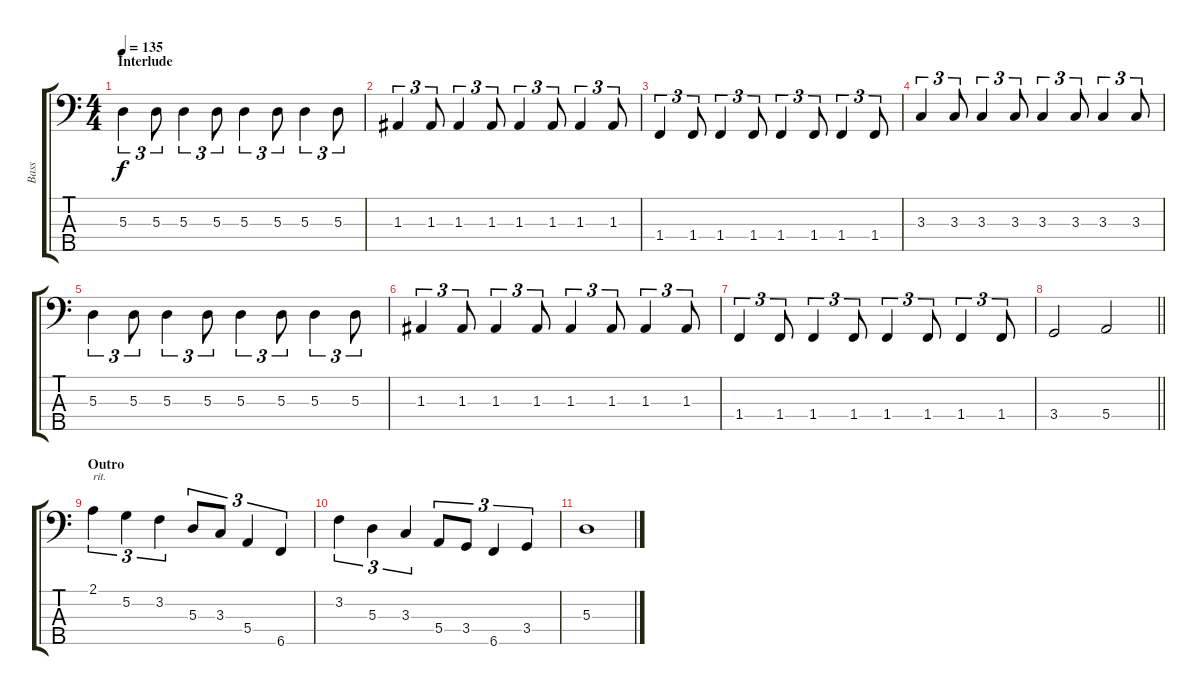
\track ("Bass" "Bass") {instrument electricbassfinger}
\staff {score tabs}
\tuning (G2 D2 A1 E1 B0) {hide}
\ts (4 4)
\section ("" "Interlude")
\tempo 135
\clef f4
\ks c
5.3.4{tu (3 2) dy f} 5.3.8{tu (3 2)} 5.3.4{tu (3 2)} 5.3.8{tu (3 2)} 5.3.4{tu (3 2)} 5.3.8{tu (3 2)} 5.3.4{tu (3 2)} 5.3.8{tu (3 2)} |
1.3.4{tu (3 2)} 1.3.8{tu (3 2)} 1.3.4{tu (3 2)} 1.3.8{tu (3 2)} 1.3.4{tu (3 2)} 1.3.8{tu (3 2)} 1.3.4{tu (3 2)} 1.3.8{tu (3 2)} |
1.4.4{tu (3 2)} 1.4.8{tu (3 2)} 1.4.4{tu (3 2)} 1.4.8{tu (3 2)} 1.4.4{tu (3 2)} 1.4.8{tu (3 2)} 1.4.4{tu (3 2)} 1.4.8{tu (3 2)} |
3.3.4{tu (3 2)} 3.3.8{tu (3 2)} 3.3.4{tu (3 2)} 3.3.8{tu (3 2)} 3.3.4{tu (3 2)} 3.3.8{tu (3 2)} 3.3.4{tu (3 2)} 3.3.8{tu (3 2)} |
5.3.4{tu (3 2)} 5.3.8{tu (3 2)} 5.3.4{tu (3 2)} 5.3.8{tu (3 2)} 5.3.4{tu (3 2)} 5.3.8{tu (3 2)} 5.3.4{tu (3 2)} 5.3.8{tu (3 2)} |
1.3.4{tu (3 2)} 1.3.8{tu (3 2)} 1.3.4{tu (3 2)} 1.3.8{tu (3 2)} 1.3.4{tu (3 2)} 1.3.8{tu (3 2)} 1.3.4{tu (3 2)} 1.3.8{tu (3 2)} |
1.4.4{tu (3 2)} 1.4.8{tu (3 2)} 1.4.4{tu (3 2)} 1.4.8{tu (3 2)} 1.4.4{tu (3 2)} 1.4.8{tu (3 2)} 1.4.4{tu (3 2)} 1.4.8{tu (3 2)} |
\barLineRight lightlight
3.4.2 5.4.2 |
\section ("" "Outro")
2.1.4{tu (3 2) txt "rit."} 5.2.4{tu (3 2)} 3.2.4{tu (3 2)} 5.3.8{tu (3 2)} 3.3.8{tu (3 2)} 5.4.4{tu (3 2)} 6.5.4{tu (3 2)} |
3.2.4{tu (3 2)} 5.3.4{tu (3 2)} 3.3.4{tu (3 2)} 5.4.8{tu (3 2)} 3.4.8{tu (3 2)} 6.5.4{tu (3 2)} 3.4.4{tu (3 2)} |
5.3.1
